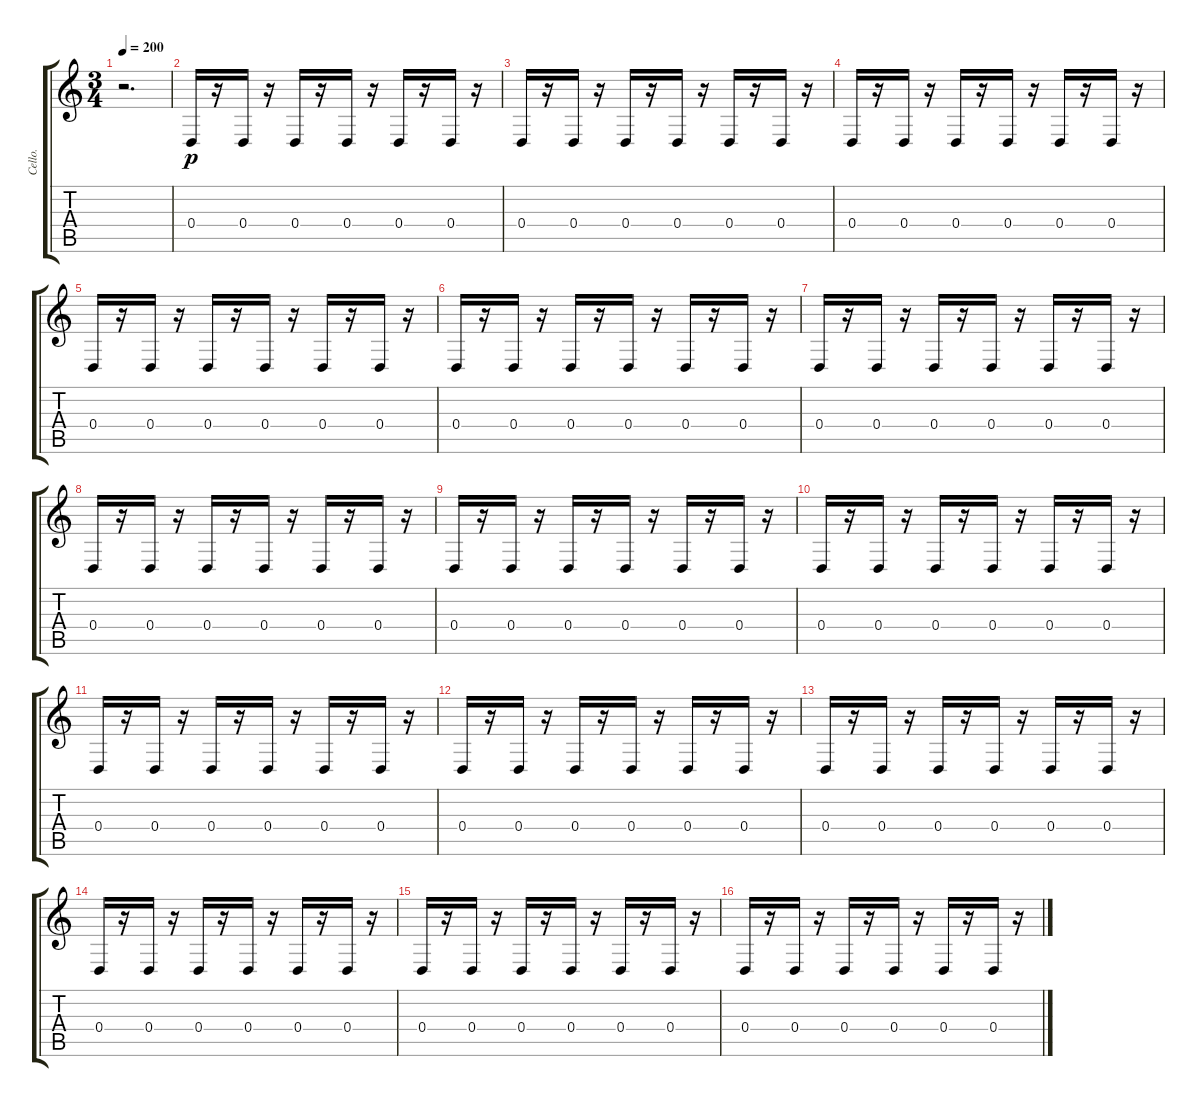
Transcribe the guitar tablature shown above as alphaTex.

\track ("Cello." "Cello.") {instrument pizzicatostrings}
\staff {score tabs}
\tuning (E4 B3 G3 D3 A2 E2) {hide}
\ts (3 4)
\tempo 200
\clef g2
\ks c
r.2{d dy f} |
0.4.16{dy p instrument stringensemble1} r.16 0.4.16 r.16 0.4.16 r.16 0.4.16 r.16 0.4.16 r.16 0.4.16 r.16 |
0.4.16 r.16 0.4.16 r.16 0.4.16 r.16 0.4.16 r.16 0.4.16 r.16 0.4.16 r.16 |
0.4.16 r.16 0.4.16 r.16 0.4.16 r.16 0.4.16 r.16 0.4.16 r.16 0.4.16 r.16 |
0.4.16 r.16 0.4.16 r.16 0.4.16 r.16 0.4.16 r.16 0.4.16 r.16 0.4.16 r.16 |
0.4.16 r.16 0.4.16 r.16 0.4.16 r.16 0.4.16 r.16 0.4.16 r.16 0.4.16 r.16 |
0.4.16 r.16 0.4.16 r.16 0.4.16 r.16 0.4.16 r.16 0.4.16 r.16 0.4.16 r.16 |
0.4.16 r.16 0.4.16 r.16 0.4.16 r.16 0.4.16 r.16 0.4.16 r.16 0.4.16 r.16 |
0.4.16 r.16 0.4.16 r.16 0.4.16 r.16 0.4.16 r.16 0.4.16 r.16 0.4.16 r.16 |
0.4.16 r.16 0.4.16 r.16 0.4.16 r.16 0.4.16 r.16 0.4.16 r.16 0.4.16 r.16 |
0.4.16 r.16 0.4.16 r.16 0.4.16 r.16 0.4.16 r.16 0.4.16 r.16 0.4.16 r.16 |
0.4.16 r.16 0.4.16 r.16 0.4.16 r.16 0.4.16 r.16 0.4.16 r.16 0.4.16 r.16 |
0.4.16 r.16 0.4.16 r.16 0.4.16 r.16 0.4.16 r.16 0.4.16 r.16 0.4.16 r.16 |
0.4.16 r.16 0.4.16 r.16 0.4.16 r.16 0.4.16 r.16 0.4.16 r.16 0.4.16 r.16 |
0.4.16 r.16 0.4.16 r.16 0.4.16 r.16 0.4.16 r.16 0.4.16 r.16 0.4.16 r.16 |
0.4.16 r.16 0.4.16 r.16 0.4.16 r.16 0.4.16 r.16 0.4.16 r.16 0.4.16 r.16
